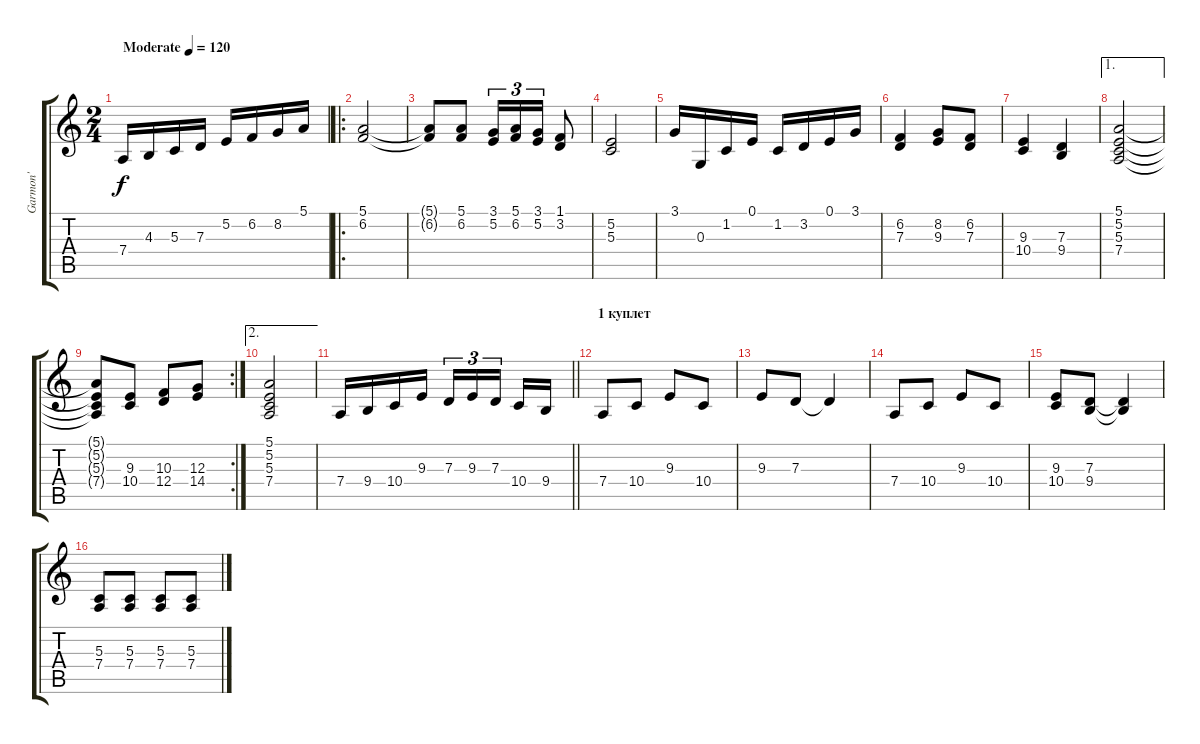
\track ("Garmon'" "Garmon'") {instrument harmonica}
\staff {score tabs}
\tuning (E4 B3 G3 D3 A2 E2) {hide}
\ts (2 4)
\tempo (120 "Moderate")
\clef g2
\ks c
7.4.16{dy f instrument harmonica} 4.3.16 5.3.16 7.3.16 5.2.16 6.2.16 8.2.16 5.1.16 |
\ro
(5.1 6.2).2 |
(5.1{t} 6.2{t}).8 (5.1 6.2).8 (3.1 5.2).16{tu (3 2)} (5.1 6.2).16{tu (3 2)} (3.1 5.2).16{tu (3 2)} (1.1 3.2).8 |
(5.2 5.3).2 |
3.1.16 0.3.16 1.2.16 0.1.16 1.2.16 3.2.16 0.1.16 3.1.16 |
(6.2 7.3).4 (8.2 9.3).8 (6.2 7.3).8 |
(9.3 10.4).4 (7.3 9.4).4 |
\ae 1
(5.1 5.2 5.3 7.4).2 |
\rc 2
(5.1{t} 5.2{t} 5.3{t} 7.4{t}).8 (9.3 10.4).8 (10.3 12.4).8 (12.3 14.4).8 |
\ae 2
(5.1 5.2 5.3 7.4).2 |
\barLineRight lightlight
7.4.16 9.4.16 10.4.16 9.3.16 7.3.16{tu (3 2)} 9.3.16{tu (3 2)} 7.3.16{tu (3 2) beam splitsecondary} 10.4.16 9.4.16 |
\section ("" "1 куплет")
7.4.8 10.4.8 9.3.8 10.4.8 |
9.3.8 7.3.8 7.3{t}.4 |
7.4.8 10.4.8 9.3.8 10.4.8 |
(9.3 10.4).8 (7.3 9.4).8 (7.3{t} 9.4{t}).4 |
(5.3 7.4).8 (5.3 7.4).8 (5.3 7.4).8 (5.3 7.4).8
